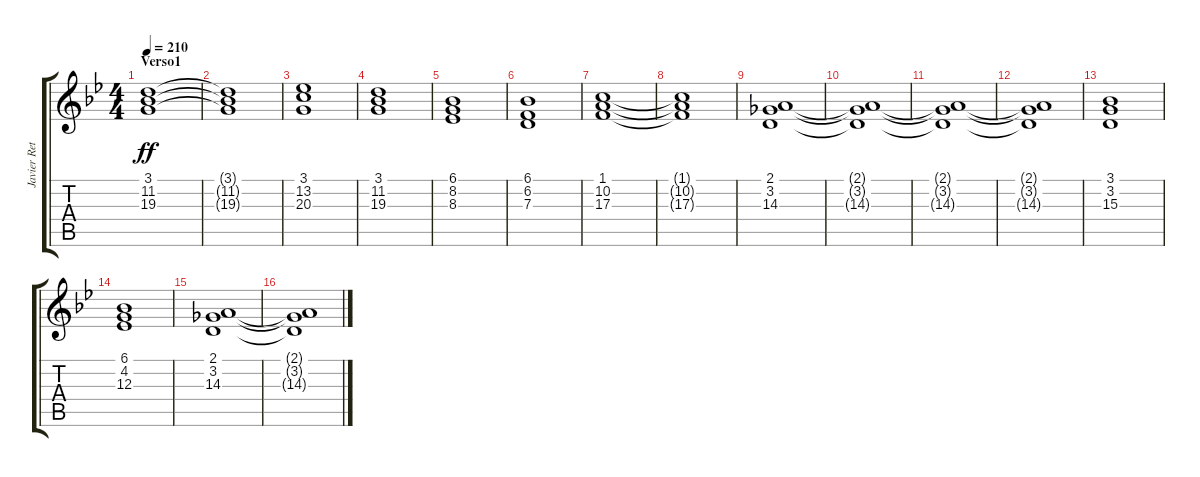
\track ("Javier Retamozo" "Javier Ret") {instrument stringensemble1}
\staff {score tabs}
\tuning (E4 B3 G3 D3 A2 E2) {hide}
\ts (4 4)
\section ("" "Verso1")
\tempo 210
\clef g2
\ks gminor
(3.1 11.2 19.3).1{dy ff volume 9} |
(3.1{t} 11.2{t} 19.3{t}).1 |
(3.1 13.2 20.3).1 |
(3.1 11.2 19.3).1 |
(6.1 8.2 8.3).1 |
(6.1 6.2 7.3).1 |
(1.1 10.2 17.3).1 |
(1.1{t} 10.2{t} 17.3{t}).1 |
(2.1 3.2 14.3).1 |
(2.1{t} 3.2{t} 14.3{t}).1 |
(2.1{t} 3.2{t} 14.3{t}).1 |
(2.1{t} 3.2{t} 14.3{t}).1 |
(3.1 3.2 15.3).1 |
(6.1 4.2 12.3).1 |
(2.1 3.2 14.3).1 |
(2.1{t} 3.2{t} 14.3{t}).1
